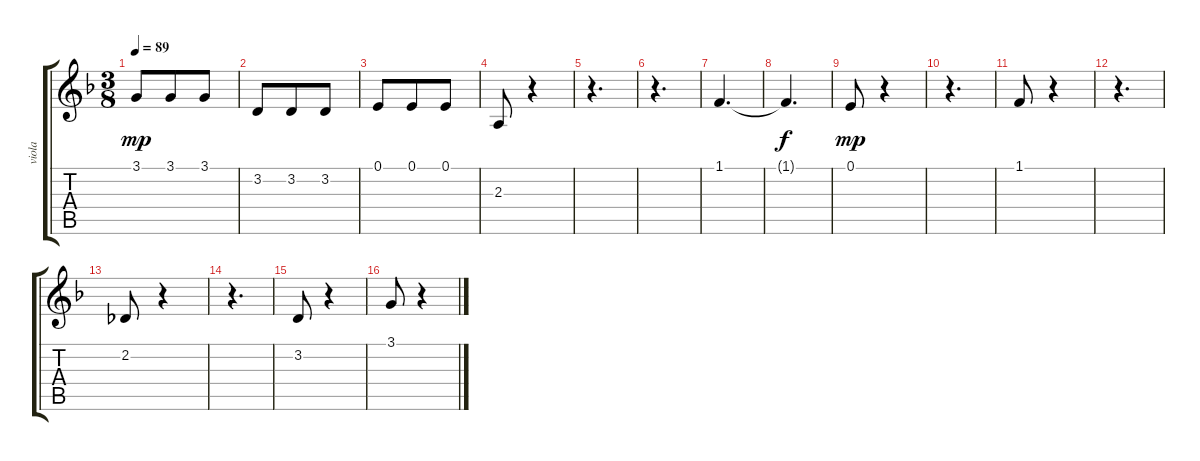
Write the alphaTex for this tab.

\track ("viola" "viola") {instrument stringensemble1}
\staff {score tabs}
\tuning (E4 B3 G3 D3 A2 E2) {hide}
\ts (3 8)
\tempo 89
\clef g2
\ks dminor
3.1.8{dy mp} 3.1.8 3.1.8 |
3.2.8 3.2.8 3.2.8 |
0.1.8 0.1.8 0.1.8 |
2.3.8 r.4 |
r.4{d} |
r.4{d} |
1.1.4{d} |
1.1{t}.4{d dy f} |
0.1.8{dy mp} r.4 |
r.4{d} |
1.1.8 r.4 |
r.4{d} |
2.2.8 r.4 |
r.4{d} |
3.2.8 r.4 |
3.1.8 r.4
